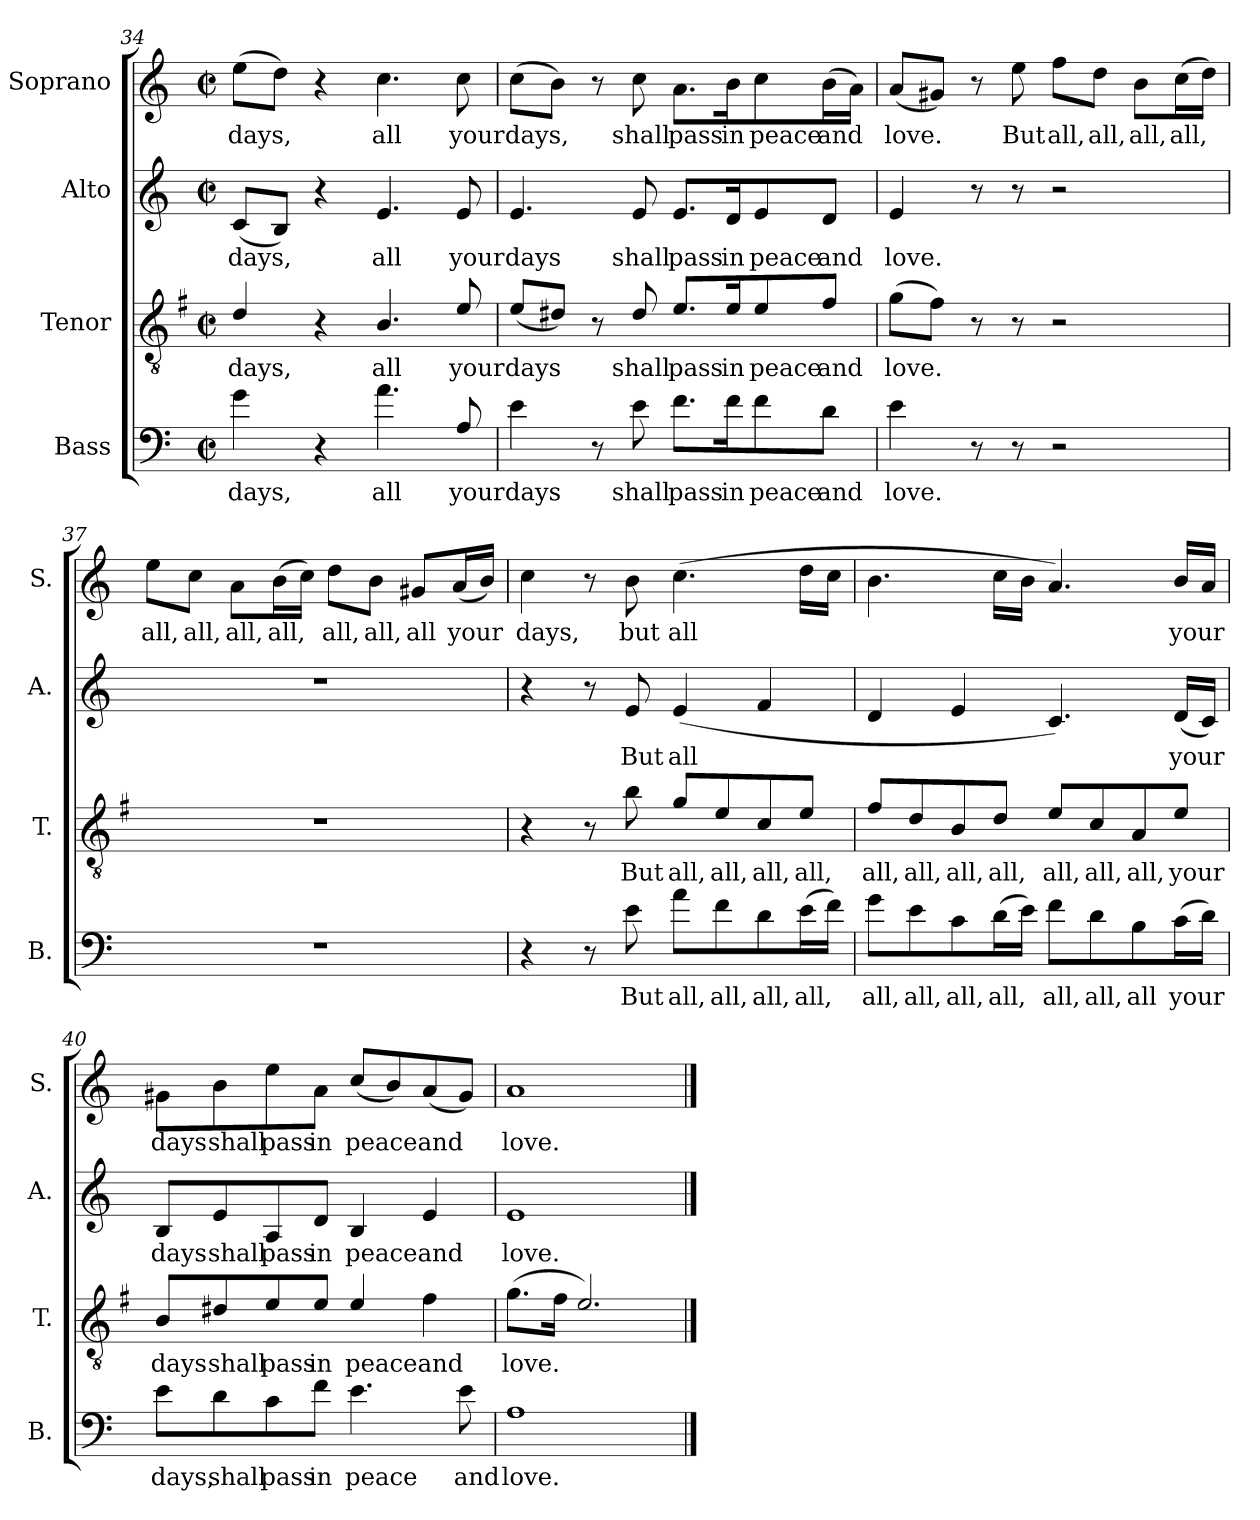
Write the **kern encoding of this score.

**kern	**text	**kern	**text	**kern	**text	**kern	**text
*part4	*part4	*part3	*part3	*part2	*part2	*part1	*part1
*staff4	*staff4	*staff3	*staff3	*staff2	*staff2	*staff1	*staff1
*I"Bass	*	*I"Tenor	*	*I"Alto	*	*I"Soprano	*
*I'B.	*	*I'T.	*	*I'A.	*	*I'S.	*
*clefF4	*	*clefGv2	*	*clefG2	*	*clefG2	*
*ITrd12c21	*	*ITrd4c7	*	*	*	*	*
*k[]	*	*k[]	*	*k[]	*	*k[]	*
*M2/2	*	*M2/2	*	*M2/2	*	*M2/2	*
*met(c|)	*	*met(c|)	*	*met(c|)	*	*met(c|)	*
=34	=34	=34	=34	=34	=34	=34	=34
!	!LO:LY:b	!	!LO:LY:b	!	!LO:LY:b	!	!LO:LY:b
4G\	days,	4G/	days,	(<8c/L	days,	(>8ee\L	days,
.	.	.	.	8B/J)	.	8dd\J)	.
4r	.	4r	.	4r	.	4r	.
!	!LO:LY:b	!	!LO:LY:b	!	!LO:LY:b	!	!LO:LY:b
4.A\	all	4.E/	all	4.e/	all	4.cc\	all
!	!LO:LY:b	!	!LO:LY:b	!	!LO:LY:b	!	!LO:LY:b
8AA/	your	8A/	your	8e/	your	8cc\	your
=35	=35	=35	=35	=35	=35	=35	=35
!	!LO:LY:b	!	!LO:LY:b	!	!LO:LY:b	!	!LO:LY:b
4E\	days	(<8A/L	days	4.e/	days	(>8cc\L	days,
.	.	8G#X/J)	.	.	.	8b\J)	.
8r	.	8r	.	.	.	8r	.
!	!LO:LY:b	!	!LO:LY:b	!	!LO:LY:b	!	!LO:LY:b
8E\	shall	8G#/	shall	8e/	shall	8cc\	shall
!	!LO:LY:b	!	!LO:LY:b	!	!LO:LY:b	!	!LO:LY:b
8.F\L	pass	8.A/L	pass	8.e/L	pass	8.a\L	pass
!	!LO:LY:b	!	!LO:LY:b	!	!LO:LY:b	!	!LO:LY:b
16F\K	in	16A/K	in	16d/K	in	16b\K	in
!	!LO:LY:b	!	!LO:LY:b	!	!LO:LY:b	!	!LO:LY:b
8F\	peace	8A/	peace	8e/	peace	8cc\	peace
!	!LO:LY:b	!	!LO:LY:b	!	!LO:LY:b	!	!LO:LY:b
8D\J	and	8B/J	and	8d/J	and	(>16b\L	and
.	.	.	.	.	.	16a\JJ)	.
!!LO:LB:g=z
=36	=36	=36	=36	=36	=36	=36	=36
!	!LO:LY:b	!	!LO:LY:b	!	!LO:LY:b	!	!LO:LY:b
4E\	love.	(>8c\L	love.	4e/	love.	(<8a/L	love.
.	.	8B\J)	.	.	.	8g#X/J)	.
8r	.	8r	.	8r	.	8r	.
!	!	!	!	!	!	!	!LO:LY:b
8r	.	8r	.	8r	.	8ee\	But
!	!	!	!	!	!	!	!LO:LY:b
2r	.	2r	.	2r	.	8ff\L	all,
!	!	!	!	!	!	!	!LO:LY:b
.	.	.	.	.	.	8dd\J	all,
!	!	!	!	!	!	!	!LO:LY:b
.	.	.	.	.	.	8b\L	all,
!	!	!	!	!	!	!	!LO:LY:b
.	.	.	.	.	.	(>16cc\L	all,
.	.	.	.	.	.	16dd\JJ)	.
=37	=37	=37	=37	=37	=37	=37	=37
!	!	!	!	!	!	!	!LO:LY:b
1r	.	1r	.	1r	.	8ee\L	all,
!	!	!	!	!	!	!	!LO:LY:b
.	.	.	.	.	.	8cc\J	all,
!	!	!	!	!	!	!	!LO:LY:b
.	.	.	.	.	.	8a\L	all,
!	!	!	!	!	!	!	!LO:LY:b
.	.	.	.	.	.	(>16b\L	all,
.	.	.	.	.	.	16cc\JJ)	.
!	!	!	!	!	!	!	!LO:LY:b
.	.	.	.	.	.	8dd\L	all,
!	!	!	!	!	!	!	!LO:LY:b
.	.	.	.	.	.	8b\J	all,
!	!	!	!	!	!	!	!LO:LY:b
.	.	.	.	.	.	8g#X/L	all
!	!	!	!	!	!	!	!LO:LY:b
.	.	.	.	.	.	(<16a/L	your
.	.	.	.	.	.	16b/JJ)	.
=38	=38	=38	=38	=38	=38	=38	=38
!	!	!	!	!	!	!	!LO:LY:b
4r	.	4r	.	4r	.	4cc\	days,
8r	.	8r	.	8r	.	8r	.
!	!LO:LY:b	!	!LO:LY:b	!	!LO:LY:b	!	!LO:LY:b
8E\	But	8e\	But	8e/	But	8b\	but
!	!LO:LY:b	!	!LO:LY:b	!	!LO:LY:b	!	!LO:LY:b
8A\L	all,	8c/L	all,	(<4e/	all	(>4.cc\	all
!	!LO:LY:b	!	!LO:LY:b	!	!	!	!
8F\	all,	8A/	all,	.	.	.	.
!	!LO:LY:b	!	!LO:LY:b	!	!	!	!
8D\	all,	8F/	all,	4f/	.	.	.
!	!LO:LY:b	!	!LO:LY:b	!	!	!	!
(>16E\L	all,	8A/J	all,	.	.	16dd\LL	.
16F\JJ)	.	.	.	.	.	16cc\JJ	.
!!LO:PB:g=z
=39	=39	=39	=39	=39	=39	=39	=39
!	!LO:LY:b	!	!LO:LY:b	!	!	!	!
8G\L	all,	8B/L	all,	4d/	.	4.b\	.
!	!LO:LY:b	!	!LO:LY:b	!	!	!	!
8E\	all,	8G/	all,	.	.	.	.
!	!LO:LY:b	!	!LO:LY:b	!	!	!	!
8C\	all,	8E/	all,	4e/	.	.	.
!	!LO:LY:b	!	!LO:LY:b	!	!	!	!
(>16D\L	all,	8G/J	all,	.	.	16cc\LL	.
16E\JJ)	.	.	.	.	.	16b\JJ	.
!	!LO:LY:b	!	!LO:LY:b	!	!	!	!
8F\L	all,	8A/L	all,	4.c/)	.	4.a/)	.
!	!LO:LY:b	!	!LO:LY:b	!	!	!	!
8D\	all,	8F/	all,	.	.	.	.
!	!LO:LY:b	!	!LO:LY:b	!	!	!	!
8BB\	all	8D/	all,	.	.	.	.
!	!LO:LY:b	!	!LO:LY:b	!	!LO:LY:b	!	!LO:LY:b
(>16C\L	your	8A/J	your	(<16d/LL	your	16b/LL	your
16D\JJ)	.	.	.	16c/JJ)	.	16a/JJ	.
=40	=40	=40	=40	=40	=40	=40	=40
!	!LO:LY:b	!	!LO:LY:b	!	!LO:LY:b	!	!LO:LY:b
8E\L	days,	8E/L	days	8B/L	days	8g#X\L	days
!	!LO:LY:b	!	!LO:LY:b	!	!LO:LY:b	!	!LO:LY:b
8D\	shall	8G#X/	shall	8e/	shall	8b\	shall
!	!LO:LY:b	!	!LO:LY:b	!	!LO:LY:b	!	!LO:LY:b
8C\	pass	8A/	pass	8A/	pass	8ee\	pass
!	!LO:LY:b	!	!LO:LY:b	!	!LO:LY:b	!	!LO:LY:b
8F\J	in	8A/J	in	8d/J	in	8a\J	in
!	!LO:LY:b	!	!LO:LY:b	!	!LO:LY:b	!	!LO:LY:b
4.E\	peace	4A/	peace	4B/	peace	(<8cc/L	peace
.	.	.	.	.	.	8b/)	.
!	!	!	!LO:LY:b	!	!LO:LY:b	!	!LO:LY:b
.	.	4B\	and	4e/	and	(<8a/	and
!	!LO:LY:b	!	!	!	!	!	!
8E\	and	.	.	.	.	8g#/J)	.
=41	=41	=41	=41	=41	=41	=41	=41
!	!LO:LY:b	!	!LO:LY:b	!	!LO:LY:b	!	!LO:LY:b
1AA	love.	(>8.c\L	love.	1e	love.	1a	love.
.	.	16B\Jk	.	.	.	.	.
.	.	2.A/)	.	.	.	.	.
==	==	==	==	==	==	==	==
*-	*-	*-	*-	*-	*-	*-	*-
